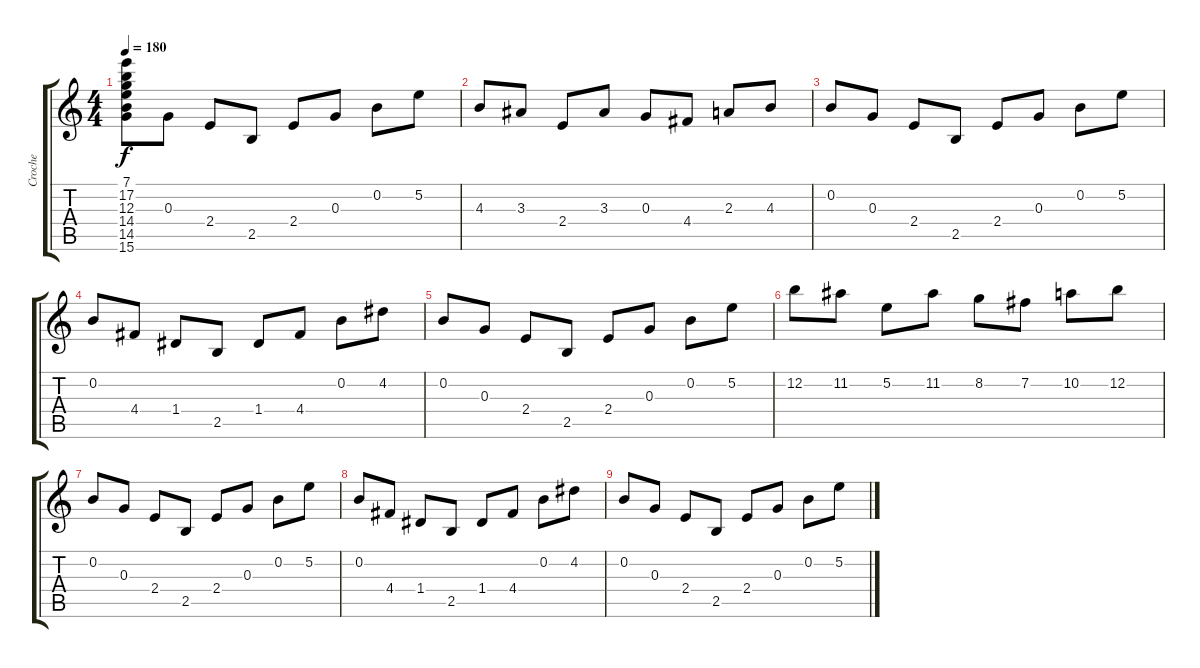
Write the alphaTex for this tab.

\track ("Croche" "Croche") {instrument contrabass}
\staff {score tabs}
\tuning (E4 B3 G3 D3 A2 E2) {hide}
\ts (4 4)
\tempo 180
\clef g2
\ks c
(7.1 17.2 12.3 14.4 14.5 15.6).8{dy f instrument contrabass} 0.3.8 2.4.8 2.5.8 2.4.8 0.3.8 0.2.8 5.2.8 |
4.3.8 3.3.8 2.4.8 3.3.8 0.3.8 4.4.8 2.3.8 4.3.8 |
0.2.8 0.3.8 2.4.8 2.5.8 2.4.8 0.3.8 0.2.8 5.2.8 |
0.2.8 4.4.8 1.4.8 2.5.8 1.4.8 4.4.8 0.2.8 4.2.8 |
0.2.8 0.3.8 2.4.8 2.5.8 2.4.8 0.3.8 0.2.8 5.2.8 |
12.2.8 11.2.8 5.2.8 11.2.8 8.2.8 7.2.8 10.2.8 12.2.8 |
0.2.8 0.3.8 2.4.8 2.5.8 2.4.8 0.3.8 0.2.8 5.2.8 |
0.2.8 4.4.8 1.4.8 2.5.8 1.4.8 4.4.8 0.2.8 4.2.8 |
0.2.8 0.3.8 2.4.8 2.5.8 2.4.8 0.3.8 0.2.8 5.2.8
